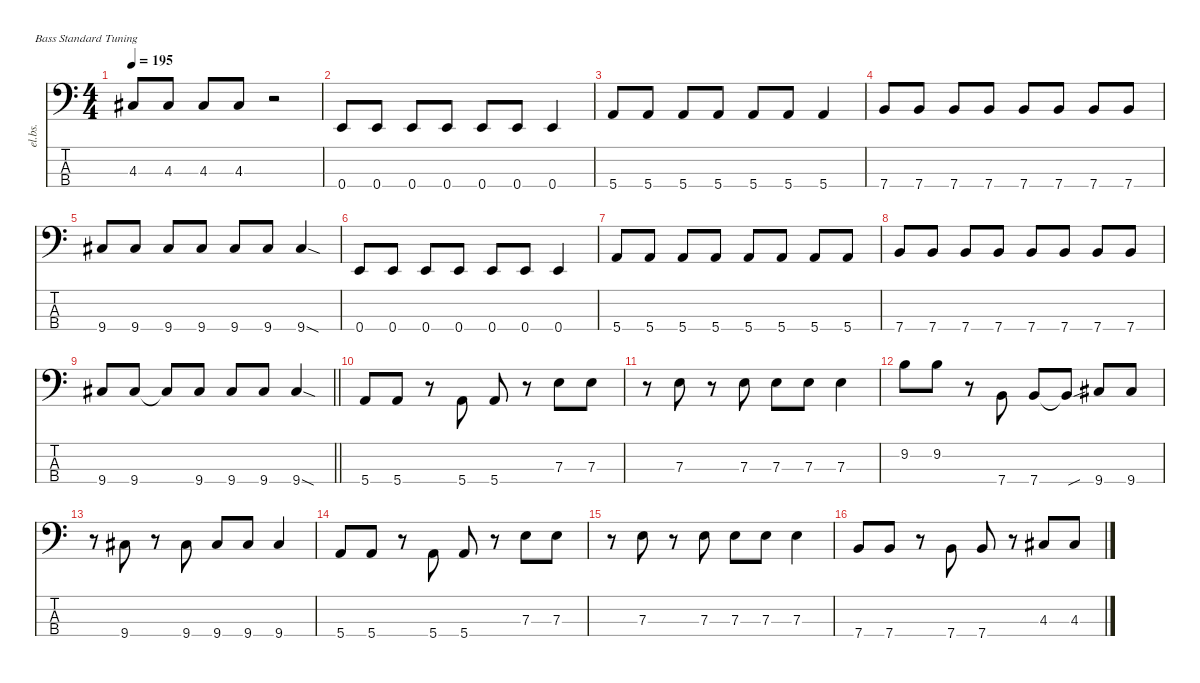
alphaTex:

\defaultSystemsLayout 4
\hideDynamics
\bracketExtendMode nobrackets
\track ("Electric Bass" "el.bs.") {mute instrument electricbassfinger}
\staff {score tabs}
\tuning (G2 D2 A1 E1)
\ts (4 4)
\tempo 195
\clef f4
\ks c
4.3{acc #}.8{dy mf beam Up} 4.3{acc #}.8{beam Up} 4.3{acc #}.8{beam Up} 4.3{acc #}.8{beam Up} r.2{beam Down} |
0.4.8{beam Up} 0.4.8{beam Up} 0.4.8{beam Up} 0.4.8{beam Up} 0.4.8{beam Up} 0.4.8{beam Up} 0.4.4{beam Up} |
5.4.8{beam Up} 5.4.8{beam Up} 5.4.8{beam Up} 5.4.8{beam Up} 5.4.8{beam Up} 5.4.8{beam Up} 5.4.4{beam Up} |
7.4.8{beam Up} 7.4.8{beam Up} 7.4.8{beam Up} 7.4.8{beam Up} 7.4.8{beam Up} 7.4.8{beam Up} 7.4.8{beam Up} 7.4.8{beam Up} |
9.4{acc #}.8{beam Up} 9.4{acc #}.8{beam Up} 9.4{acc #}.8{beam Up} 9.4{acc #}.8{beam Up} 9.4{acc #}.8{beam Up} 9.4{acc #}.8{beam Up} 9.4{sod acc #}.4{beam Up} |
0.4.8{beam Up} 0.4.8{beam Up} 0.4.8{beam Up} 0.4.8{beam Up} 0.4.8{beam Up} 0.4.8{beam Up} 0.4.4{beam Up} |
5.4.8{beam Up} 5.4.8{beam Up} 5.4.8{beam Up} 5.4.8{beam Up} 5.4.8{beam Up} 5.4.8{beam Up} 5.4.8{beam Up} 5.4.8{beam Up} |
7.4.8{beam Up} 7.4.8{beam Up} 7.4.8{beam Up} 7.4.8{beam Up} 7.4.8{beam Up} 7.4.8{beam Up} 7.4.8{beam Up} 7.4.8{beam Up} |
\barLineRight lightlight
9.4{acc #}.8{beam Up} 9.4{acc #}.8{beam Up} 9.4{t acc #}.8{beam Up} 9.4{acc #}.8{beam Up} 9.4{acc #}.8{beam Up} 9.4{acc #}.8{beam Up} 9.4{sod acc #}.4{beam Up} |
5.4.8{beam Up} 5.4.8{beam Up} r.8{beam Down} 5.4.8{beam Up} 5.4.8{beam Up} r.8{beam Down} 7.3.8{beam Down} 7.3.8{beam Down} |
r.8{beam Down} 7.3.8{beam Down} r.8{beam Down} 7.3.8{beam Down} 7.3.8{beam Down} 7.3.8{beam Down} 7.3.4{beam Down} |
9.2.8{beam Down} 9.2.8{beam Down} r.8{beam Down} 7.4.8{beam Up} 7.4.8{beam Up} 7.4{sou t}.8{beam Up} 9.4{acc #}.8{beam Up} 9.4{acc #}.8{beam Up} |
r.8{beam Down} 9.4{acc #}.8{beam Up} r.8{beam Down} 9.4{acc #}.8{beam Up} 9.4{acc #}.8{beam Up} 9.4{acc #}.8{beam Up} 9.4{acc #}.4{beam Up} |
5.4.8{beam Up} 5.4.8{beam Up} r.8{beam Down} 5.4.8{beam Up} 5.4.8{beam Up} r.8{beam Down} 7.3.8{beam Down} 7.3.8{beam Down} |
r.8{beam Down} 7.3.8{beam Down} r.8{beam Down} 7.3.8{beam Down} 7.3.8{beam Down} 7.3.8{beam Down} 7.3.4{beam Down} |
7.4.8{beam Up} 7.4.8{beam Up} r.8{beam Down} 7.4.8{beam Up} 7.4.8{beam Up} r.8{beam Down} 4.3{acc #}.8{beam Up} 4.3{acc #}.8{beam Up}
